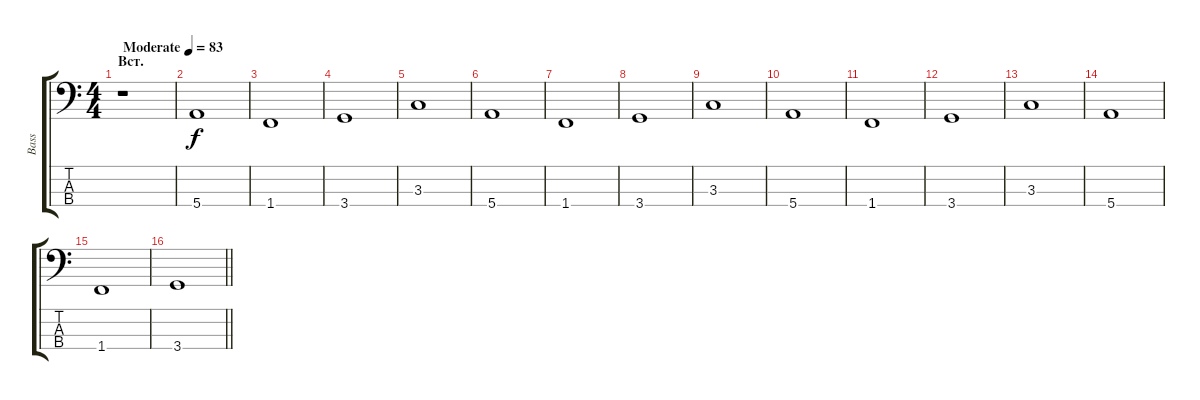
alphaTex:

\track ("Bass" "Bass") {instrument electricbassfinger}
\staff {score tabs}
\tuning (G2 D2 A1 E1) {hide}
\ts (4 4)
\section ("" "Вст.")
\tempo (83 "Moderate")
\clef f4
\ks c
r.1{dy f instrument electricbassfinger} |
5.4.1 |
1.4.1 |
3.4.1 |
3.3.1 |
5.4.1 |
1.4.1 |
3.4.1 |
3.3.1 |
5.4.1 |
1.4.1 |
3.4.1 |
3.3.1 |
5.4.1 |
1.4.1 |
\barLineRight lightlight
3.4.1
